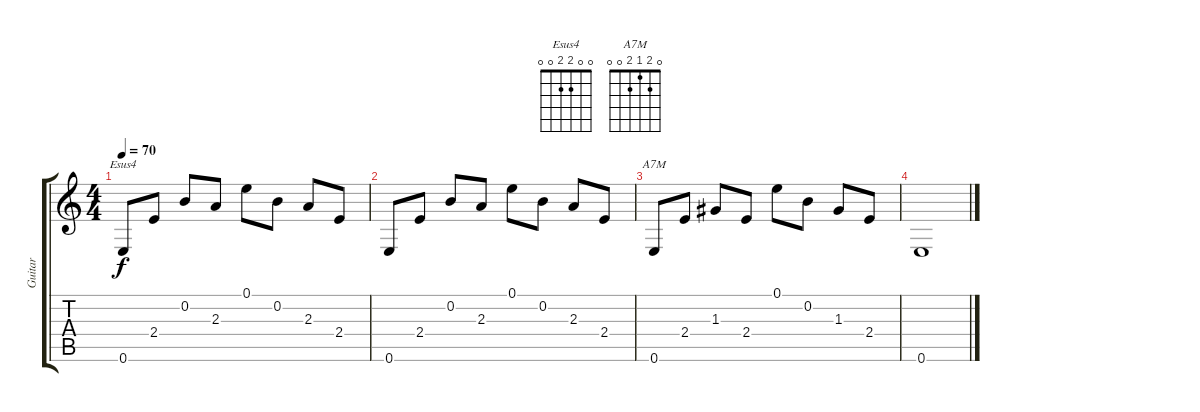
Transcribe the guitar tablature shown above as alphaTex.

\track ("Guitar" "Guitar") {instrument acousticguitarnylon}
\staff {score tabs}
\tuning (E4 B3 G3 D3 A2 E2) {hide}
\chord ("Esus4" 0 0 2 2 0 0)
\chord ("A7M" 0 2 1 2 0 0)
\ts (4 4)
\tempo 70
\clef g2
\ks c
0.6.8{ch "Esus4" dy f} 2.4.8 0.2.8 2.3.8 0.1.8 0.2.8 2.3.8 2.4.8 |
0.6.8 2.4.8 0.2.8 2.3.8 0.1.8 0.2.8 2.3.8 2.4.8 |
0.6.8{ch "A7M"} 2.4.8 1.3.8 2.4.8 0.1.8 0.2.8 1.3.8 2.4.8 |
0.6.1
